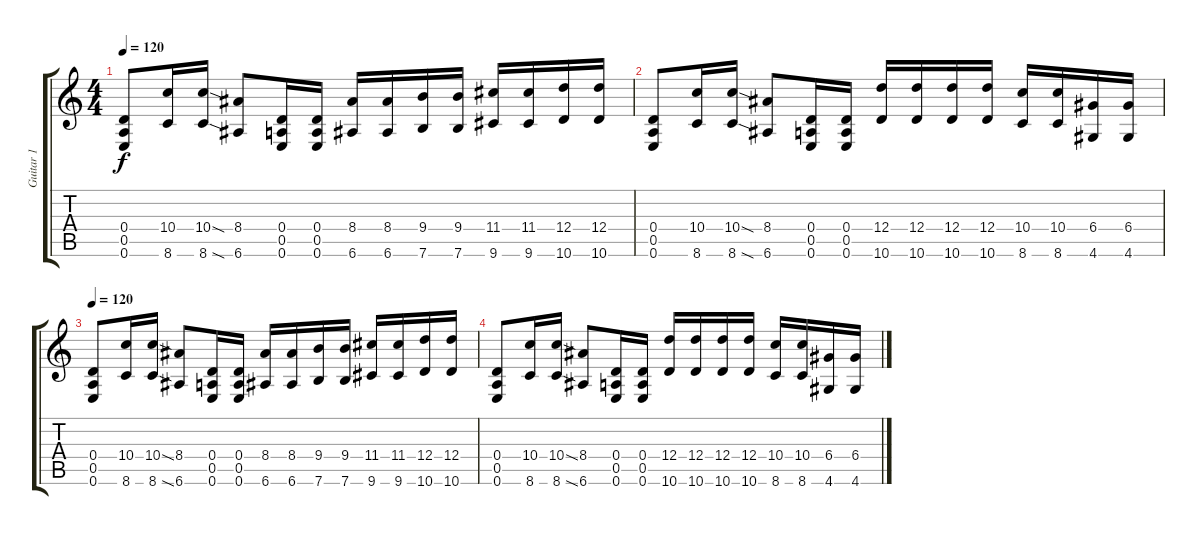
\track ("Guitar 1" "Guitar 1") {instrument distortionguitar}
\staff {score tabs}
\tuning (E4 B3 G3 D3 A2 E2) {hide}
\ts (4 4)
\tempo 120
\clef g2
\ks c
(0.4 0.5 0.6).8{dy f} (10.4 8.6).16 (10.4{sod} 8.6{sod}).16 (8.4 6.6).8 (0.4 0.5 0.6).16 (0.4 0.5 0.6).16 (8.4 6.6).16 (8.4 6.6).16 (9.4 7.6).16 (9.4 7.6).16 (11.4 9.6).16 (11.4 9.6).16 (12.4 10.6).16 (12.4 10.6).16 |
(0.4 0.5 0.6).8 (10.4 8.6).16 (10.4{sod} 8.6{sod}).16 (8.4 6.6).8 (0.4 0.5 0.6).16 (0.4 0.5 0.6).16 (12.4 10.6).16 (12.4 10.6).16 (12.4 10.6).16 (12.4 10.6).16 (10.4 8.6).16 (10.4 8.6).16 (6.4 4.6).16 (6.4 4.6).16 |
\tempo 120
(0.4 0.5 0.6).8 (10.4 8.6).16 (10.4{sod} 8.6{sod}).16 (8.4 6.6).8 (0.4 0.5 0.6).16 (0.4 0.5 0.6).16 (8.4 6.6).16 (8.4 6.6).16 (9.4 7.6).16 (9.4 7.6).16 (11.4 9.6).16 (11.4 9.6).16 (12.4 10.6).16 (12.4 10.6).16 |
(0.4 0.5 0.6).8 (10.4 8.6).16 (10.4{sod} 8.6{sod}).16 (8.4 6.6).8 (0.4 0.5 0.6).16 (0.4 0.5 0.6).16 (12.4 10.6).16 (12.4 10.6).16 (12.4 10.6).16 (12.4 10.6).16 (10.4 8.6).16 (10.4 8.6).16 (6.4 4.6).16 (6.4 4.6).16
